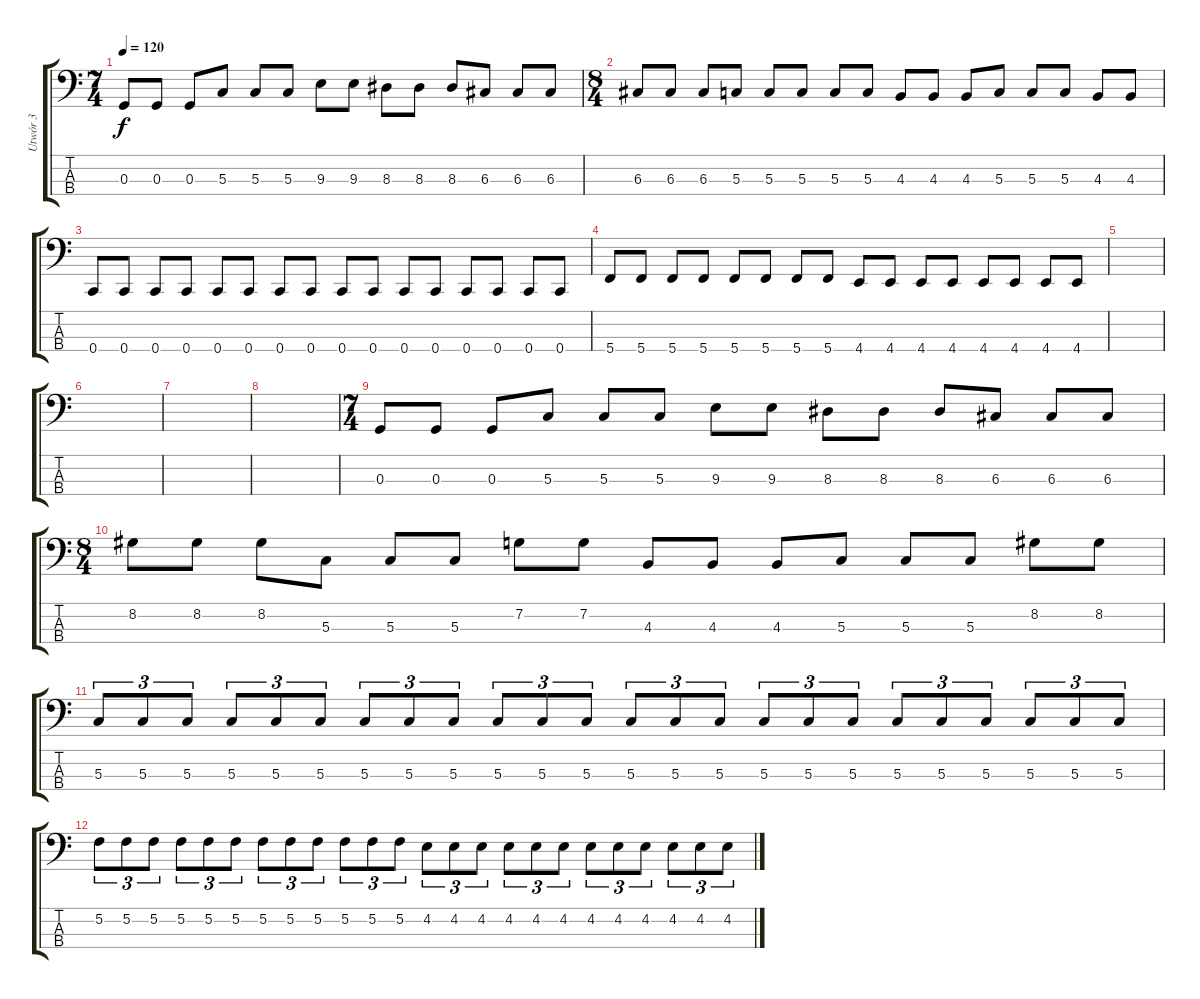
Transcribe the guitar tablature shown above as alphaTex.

\track ("Utwór 3" "Utwór 3") {instrument electricbassfinger}
\staff {score tabs}
\tuning (F2 C2 G1 C1) {hide}
\ts (7 4)
\tempo 120
\clef f4
\ks c
0.3.8{dy f instrument electricbassfinger} 0.3.8 0.3.8 5.3.8 5.3.8 5.3.8 9.3.8 9.3.8 8.3.8 8.3.8 8.3.8 6.3.8 6.3.8 6.3.8 |
\ts (8 4)
6.3.8 6.3.8 6.3.8 5.3.8 5.3.8 5.3.8 5.3.8 5.3.8 4.3.8 4.3.8 4.3.8 5.3.8 5.3.8 5.3.8 4.3.8 4.3.8 |
0.4.8 0.4.8 0.4.8 0.4.8 0.4.8 0.4.8 0.4.8 0.4.8 0.4.8 0.4.8 0.4.8 0.4.8 0.4.8 0.4.8 0.4.8 0.4.8 |
5.4.8 5.4.8 5.4.8 5.4.8 5.4.8 5.4.8 5.4.8 5.4.8 4.4.8 4.4.8 4.4.8 4.4.8 4.4.8 4.4.8 4.4.8 4.4.8 |
|
|
|
|
\ts (7 4)
0.3.8 0.3.8 0.3.8 5.3.8 5.3.8 5.3.8 9.3.8 9.3.8 8.3.8 8.3.8 8.3.8 6.3.8 6.3.8 6.3.8 |
\ts (8 4)
8.2.8 8.2.8 8.2.8 5.3.8 5.3.8 5.3.8 7.2.8 7.2.8 4.3.8 4.3.8 4.3.8 5.3.8 5.3.8 5.3.8 8.2.8 8.2.8 |
5.3.8{tu (3 2)} 5.3.8{tu (3 2)} 5.3.8{tu (3 2)} 5.3.8{tu (3 2)} 5.3.8{tu (3 2)} 5.3.8{tu (3 2)} 5.3.8{tu (3 2)} 5.3.8{tu (3 2)} 5.3.8{tu (3 2)} 5.3.8{tu (3 2)} 5.3.8{tu (3 2)} 5.3.8{tu (3 2)} 5.3.8{tu (3 2)} 5.3.8{tu (3 2)} 5.3.8{tu (3 2)} 5.3.8{tu (3 2)} 5.3.8{tu (3 2)} 5.3.8{tu (3 2)} 5.3.8{tu (3 2)} 5.3.8{tu (3 2)} 5.3.8{tu (3 2)} 5.3.8{tu (3 2)} 5.3.8{tu (3 2)} 5.3.8{tu (3 2)} |
5.2.8{tu (3 2)} 5.2.8{tu (3 2)} 5.2.8{tu (3 2)} 5.2.8{tu (3 2)} 5.2.8{tu (3 2)} 5.2.8{tu (3 2)} 5.2.8{tu (3 2)} 5.2.8{tu (3 2)} 5.2.8{tu (3 2)} 5.2.8{tu (3 2)} 5.2.8{tu (3 2)} 5.2.8{tu (3 2)} 4.2.8{tu (3 2)} 4.2.8{tu (3 2)} 4.2.8{tu (3 2)} 4.2.8{tu (3 2)} 4.2.8{tu (3 2)} 4.2.8{tu (3 2)} 4.2.8{tu (3 2)} 4.2.8{tu (3 2)} 4.2.8{tu (3 2)} 4.2.8{tu (3 2)} 4.2.8{tu (3 2)} 4.2.8{tu (3 2)}
